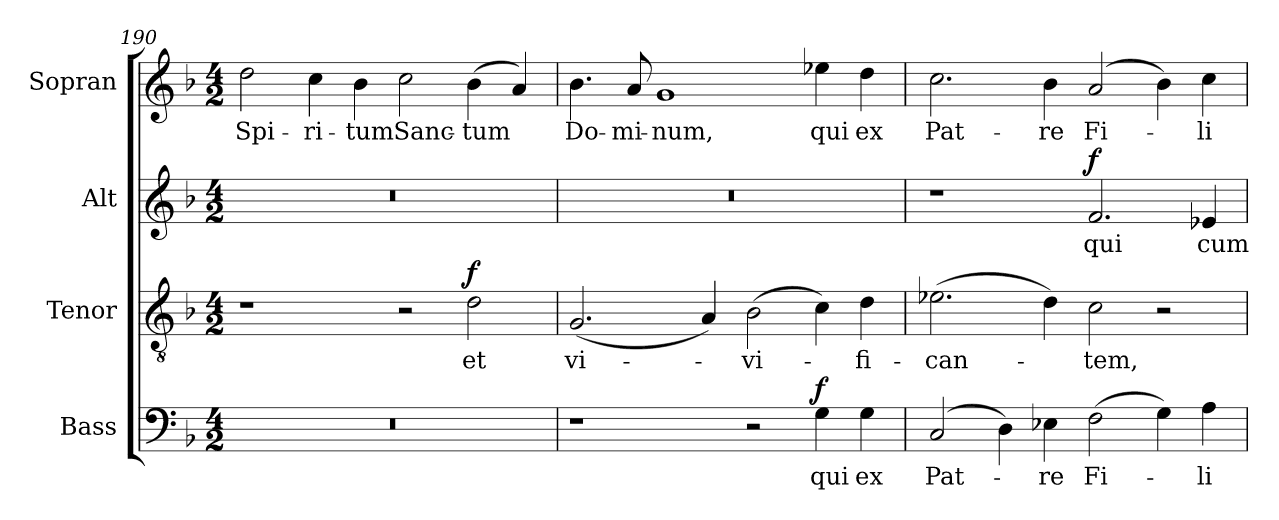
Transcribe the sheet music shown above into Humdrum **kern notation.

**kern	**text	**dynam	**kern	**text	**dynam	**kern	**text	**dynam	**kern	**text
*part4	*part4	*part4	*part3	*part3	*part3	*part2	*part2	*part2	*part1	*part1
*staff4	*staff4	*staff4	*staff3	*staff3	*staff3	*staff2	*staff2	*staff2	*staff1	*staff1
*I"Bass	*	*	*I"Tenor	*	*	*I"Alt	*	*	*I"Sopran	*
*I'B.	*	*	*I'T.	*	*	*I'A.	*	*	*I'S.	*
*clefF4	*	*	*clefGv2	*	*	*clefG2	*	*	*clefG2	*
*k[b-]	*	*	*k[b-]	*	*	*k[b-]	*	*	*k[b-]	*
*F:	*	*	*F:	*	*	*F:	*	*	*F:	*
*M4/2	*	*	*M4/2	*	*	*M4/2	*	*	*M4/2	*
=190	=190	=190	=190	=190	=190	=190	=190	=190	=190	=190
!	!	!	!	!	!	!	!	!	!	!LO:LY:b
0r	.	.	1r	.	.	0r	.	.	2dd\	Spi-
!	!	!	!	!	!	!	!	!	!	!LO:LY:b
.	.	.	.	.	.	.	.	.	4cc\	-ri-
!	!	!	!	!	!	!	!	!	!	!LO:LY:b
.	.	.	.	.	.	.	.	.	4b-\	-tum
!	!	!	!	!	!	!	!	!	!	!LO:LY:b
.	.	.	2r	.	.	.	.	.	2cc\	Sanc-
!	!	!	!	!LO:LY:b	!LO:DY:a	!	!	!	!	!LO:LY:b
.	.	.	2d\	et	f	.	.	.	(>4b-\	-tum
.	.	.	.	.	.	.	.	.	4a/)	.
=191	=191	=191	=191	=191	=191	=191	=191	=191	=191	=191
!	!	!	!	!LO:LY:b	!	!	!	!	!	!LO:LY:b
1r	.	.	(<2.G/	vi-	.	0r	.	.	4.b-\	Do-
!	!	!	!	!	!	!	!	!	!	!LO:LY:b
.	.	.	.	.	.	.	.	.	8a/	-mi-
!	!	!	!	!	!	!	!	!	!	!LO:LY:b
.	.	.	.	.	.	.	.	.	1g	-num,
.	.	.	4A/)	.	.	.	.	.	.	.
!	!	!	!	!LO:LY:b	!	!	!	!	!	!
2r	.	.	(>2B-\	-vi-	.	.	.	.	.	.
!	!LO:LY:b	!LO:DY:a	!	!	!	!	!	!	!	!LO:LY:b
4G\	qui	f	4c\)	.	.	.	.	.	4ee-X\	qui
!	!LO:LY:b	!	!	!LO:LY:b	!	!	!	!	!	!LO:LY:b
4G\	ex	.	4d\	-fi-	.	.	.	.	4dd\	ex
!!LO:PB:g=z
=192	=192	=192	=192	=192	=192	=192	=192	=192	=192	=192
!	!LO:LY:b	!	!	!LO:LY:b	!	!	!	!	!	!LO:LY:b
(2C/	Pat-	.	(>2.e-X\	-can-	.	1r	.	.	2.cc\	Pat-
4D\)	.	.	.	.	.	.	.	.	.	.
!	!LO:LY:b	!	!	!	!	!	!	!	!	!LO:LY:b
4E-X\	-re	.	4d\)	.	.	.	.	.	4b-\	-re
!	!LO:LY:b	!	!	!LO:LY:b	!	!	!LO:LY:b	!LO:DY:a	!	!LO:LY:b
(>2F\	Fi-	.	2c\	-tem,	.	2.f/	qui	f	(2a/	Fi-
4G\)	.	.	2r	.	.	.	.	.	4b-\)	.
!	!LO:LY:b	!	!	!	!	!	!LO:LY:b	!	!	!LO:LY:b
4A\	-li-	.	.	.	.	4e-X/	cum	.	4cc\	-li-
=	=	=	=	=	=	=	=	=	=	=
*-	*-	*-	*-	*-	*-	*-	*-	*-	*-	*-
